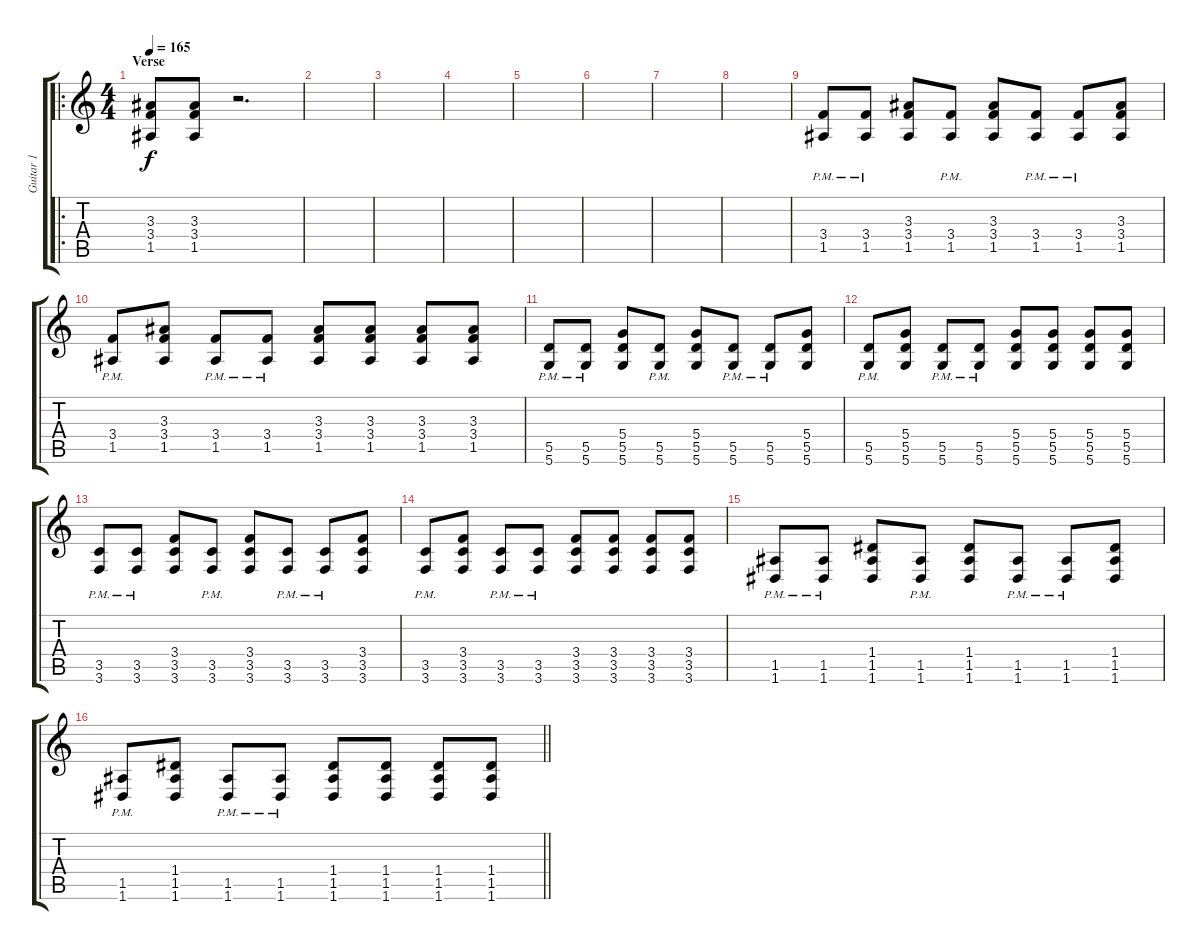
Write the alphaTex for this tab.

\track ("Guitar 1" "Guitar 1") {instrument overdrivenguitar}
\staff {score tabs}
\tuning (E4 B3 G3 D3 A2 D2) {hide}
\ro
\ts (4 4)
\section ("" "Verse")
\tempo 165
\clef g2
\ks c
(3.3 3.4 1.5).8{dy f} (3.3 3.4 1.5).8 r.2{d} |
|
|
|
|
|
|
|
(3.4{pm} 1.5{pm}).8{volume 16} (3.4{pm} 1.5{pm}).8 (3.3 3.4 1.5).8 (3.4{pm} 1.5{pm}).8 (3.3 3.4 1.5).8 (3.4{pm} 1.5{pm}).8 (3.4{pm} 1.5{pm}).8 (3.3 3.4 1.5).8 |
(3.4{pm} 1.5{pm}).8 (3.3 3.4 1.5).8 (3.4{pm} 1.5{pm}).8 (3.4{pm} 1.5{pm}).8 (3.3 3.4 1.5).8 (3.3 3.4 1.5).8 (3.3 3.4 1.5).8 (3.3 3.4 1.5).8 |
(5.5{pm} 5.6{pm}).8 (5.5{pm} 5.6{pm}).8 (5.4 5.5 5.6).8 (5.5{pm} 5.6{pm}).8 (5.4 5.5 5.6).8 (5.5{pm} 5.6{pm}).8 (5.5{pm} 5.6{pm}).8 (5.4 5.5 5.6).8 |
(5.5{pm} 5.6{pm}).8 (5.4 5.5 5.6).8 (5.5{pm} 5.6{pm}).8 (5.5{pm} 5.6{pm}).8 (5.4 5.5 5.6).8 (5.4 5.5 5.6).8 (5.4 5.5 5.6).8 (5.4 5.5 5.6).8 |
(3.5{pm} 3.6{pm}).8 (3.5{pm} 3.6{pm}).8 (3.4 3.5 3.6).8 (3.5{pm} 3.6{pm}).8 (3.4 3.5 3.6).8 (3.5{pm} 3.6{pm}).8 (3.5{pm} 3.6{pm}).8 (3.4 3.5 3.6).8 |
(3.5{pm} 3.6{pm}).8 (3.4 3.5 3.6).8 (3.5{pm} 3.6{pm}).8 (3.5{pm} 3.6{pm}).8 (3.4 3.5 3.6).8 (3.4 3.5 3.6).8 (3.4 3.5 3.6).8 (3.4 3.5 3.6).8 |
(1.5{pm} 1.6{pm}).8 (1.5{pm} 1.6{pm}).8 (1.4 1.5 1.6).8 (1.5{pm} 1.6{pm}).8 (1.4 1.5 1.6).8 (1.5{pm} 1.6{pm}).8 (1.5{pm} 1.6{pm}).8 (1.4 1.5 1.6).8 |
\barLineRight lightlight
(1.5{pm} 1.6{pm}).8 (1.4 1.5 1.6).8 (1.5{pm} 1.6{pm}).8 (1.5{pm} 1.6{pm}).8 (1.4 1.5 1.6).8 (1.4 1.5 1.6).8 (1.4 1.5 1.6).8 (1.4 1.5 1.6).8
